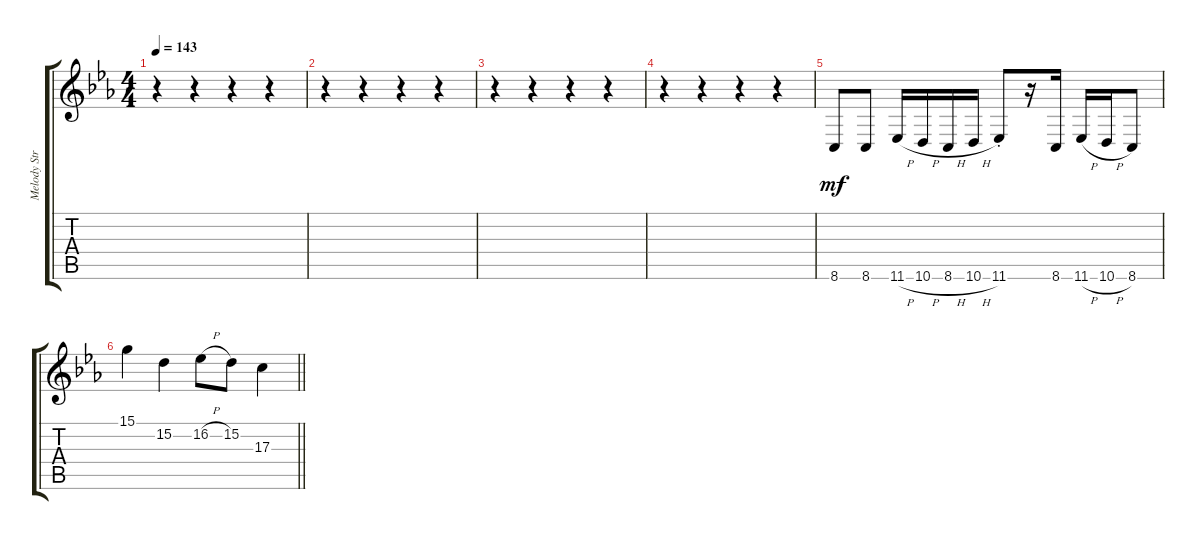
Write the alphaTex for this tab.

\track ("Melody Strings" "Melody Str") {instrument tremolostrings}
\staff {score tabs}
\tuning (E4 B3 G3 D3 A2 E2) {hide}
\ts (4 4)
\tempo 143
\clef g2
\ks cminor
r.4{dy mf} r.4 r.4 r.4 |
r.4 r.4 r.4 r.4 |
r.4 r.4 r.4 r.4 |
r.4 r.4 r.4 r.4 |
8.6.8 8.6.8 11.6{h}.16 10.6{h}.16 8.6{h}.16 10.6{h}.16 11.6{st}.8 r.16 8.6.16 11.6{h}.16 10.6{h}.16 8.6.8 |
\barLineRight lightlight
15.1.4 15.2.4 16.2{h}.8 15.2.8 17.3.4
